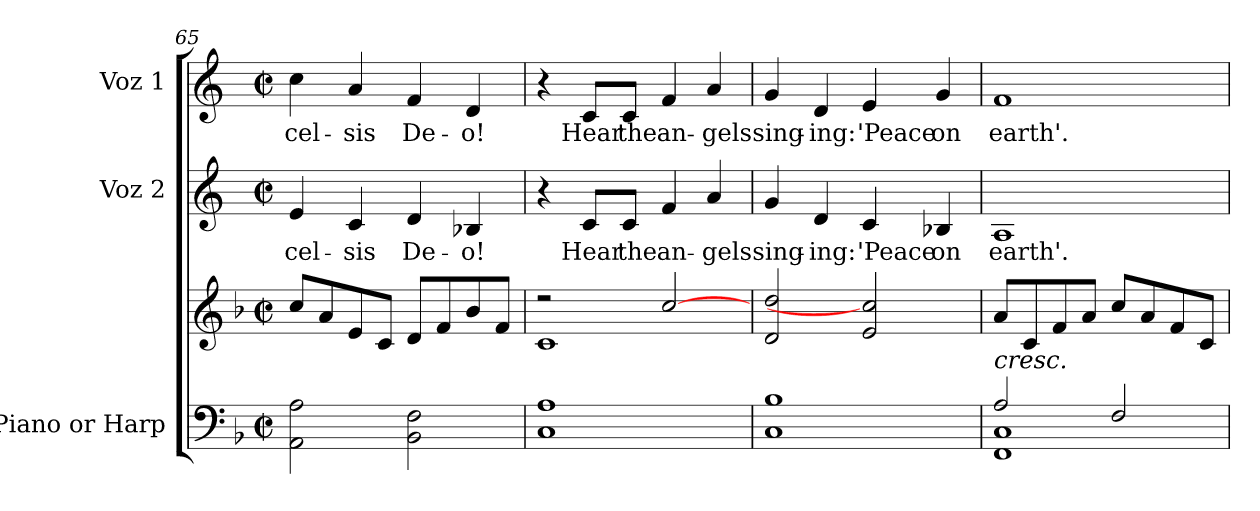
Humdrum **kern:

**kern	**kern	**kern	**text	**kern	**text
*part3	*part3	*part2	*part2	*part1	*part1
*staff4	*staff3	*staff2	*staff2	*staff1	*staff1
*I"Piano or Harp	*	*I"Voz 2	*	*I"Voz 1	*
*I'Pno	*	*I'Vo. 2	*	*I'Vo. 1	*
*clefF4	*clefG2	*clefG2	*	*clefG2	*
*k[b-]	*k[b-]	*k[]	*	*k[]	*
*M2/2	*M2/2	*M2/2	*	*M2/2	*
*met(c|)	*met(c|)	*met(c|)	*	*met(c|)	*
=65	=65	=65	=65	=65	=65
2AA\ 2A\	8cc/L	4e/	-cel-	4cc\	-cel-
.	8a/	.	.	.	.
.	8e/	4c/	sis	4a/	sis
.	8c/J	.	.	.	.
2BB-\ 2F\	8d/L	4d/	De-	4f/	De-
.	8f/	.	.	.	.
.	8b-/	4B-X/	o!	4d/	o!
.	8f/J	.	.	.	.
=66	=66	=66	=66	=66	=66
*	*^	*^	*	*	*
1C 1A	2r	1c	4r	4ryy	.	4r	.
.	.	.	8c/L	2.ryy	Hear	8c/L	Hear
.	.	.	8c/J	.	the	8c/J	the
.	[2cc/	.	4f/	.	an-	4f/	an-
.	.	.	4a/	.	gels	4a/	gels
*	*v	*v	*	*	*	*	*
*	*	*v	*v	*	*	*
!!LO:PB:g=z
=67	=67	=67	=67	=67	=67
1C 1B-	2d/ 2dd/	4g/	sing-	4g/	sing-
.	.	4d/	ing:	4d/	ing:
.	2e/ 2cc/]	4c/	'Peace	4e/	'Peace
.	.	4B-X/	on	4g/	on
=68	=68	=68	=68	=68	=68
*^	*	*	*	*	*
!	!	!LO:TX:b:i:t=cresc.	!	!	!	!
2A/	1FF 1C	8a/L	1A	earth'.	1f	earth'.
.	.	8c/	.	.	.	.
.	.	8f/	.	.	.	.
.	.	8a/J	.	.	.	.
2F/	.	8cc/L	.	.	.	.
.	.	8a/	.	.	.	.
.	.	8f/	.	.	.	.
.	.	8c/J	.	.	.	.
*v	*v	*	*	*	*	*
=	=	=	=	=	=
*-	*-	*-	*-	*-	*-
